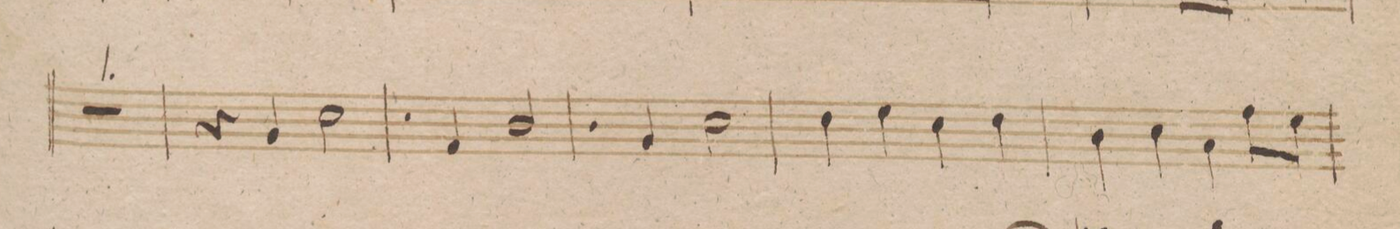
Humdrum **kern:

**kern	**dynam
*I"Oboe 1mo	*
*clefG2	*
*k[b-]	*
*met(c)	*
*M4/4	*
1r	.
=260	=260
4r	.
4g/	.
2.cc\	.
=261	=261
4f/	.
2.b-/	.
=262	=262
4g/	.
2cc\	.
=263	=263
4dd\	.
4ee\	.
4cc\	.
4dd\	.
=264	=264
4b-\	.
4cc\	.
4a\	.
8ff\L	.
8ee\J	.
=265	=265
*-	*-
